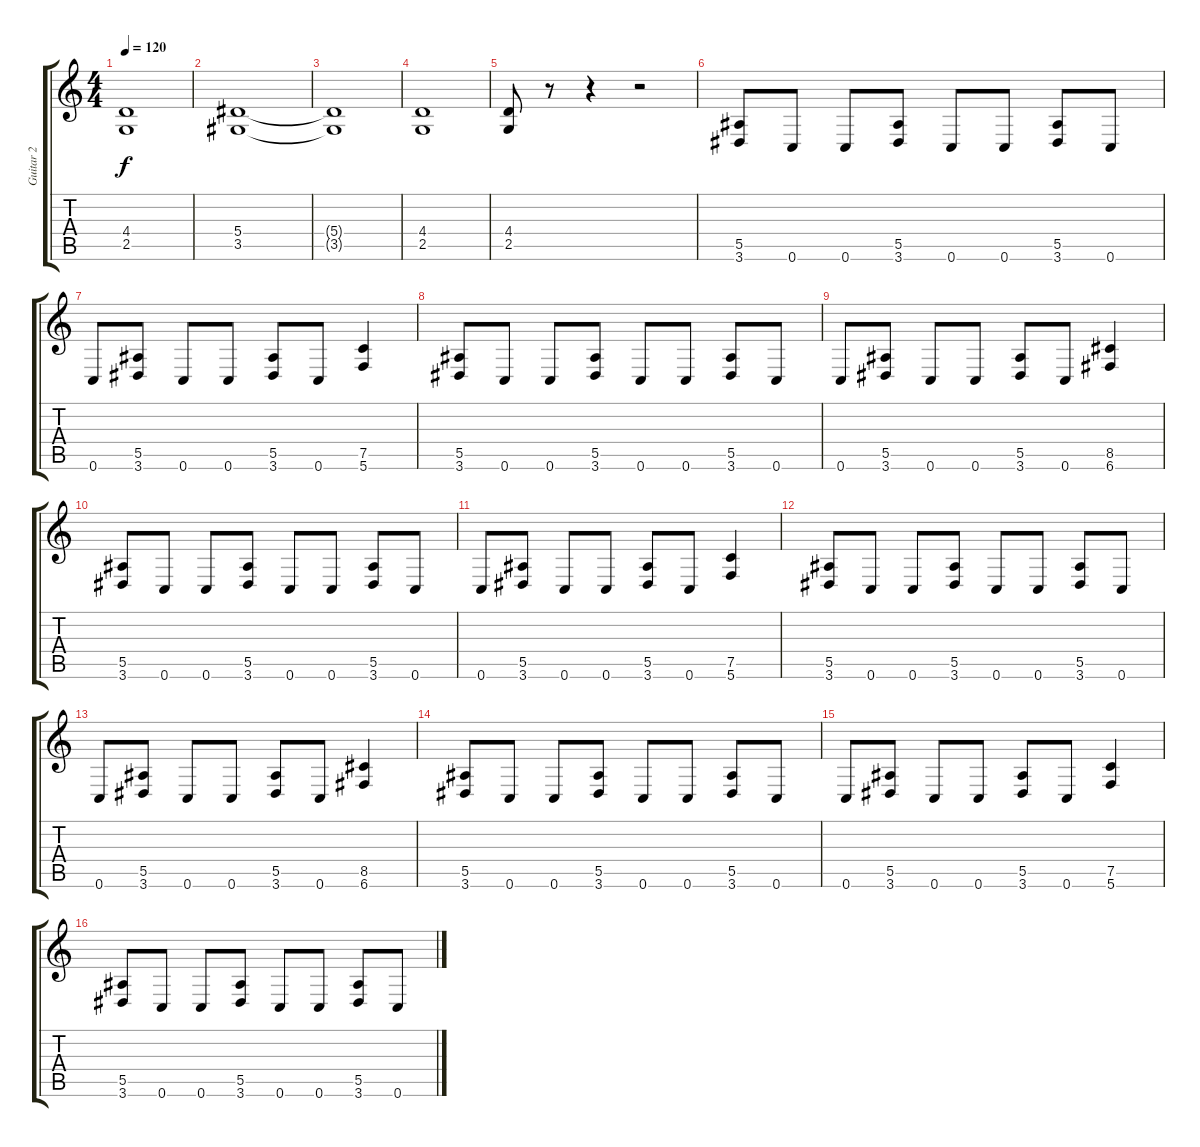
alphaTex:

\track ("Guitar 2" "Guitar 2") {instrument distortionguitar}
\staff {score tabs}
\tuning (C4 G3 Eb3 Bb2 F2 C2) {hide}
\ts (4 4)
\tempo 120
\clef g2
\ks c
(4.4{t} 2.5{t}).1{dy f} |
(5.4 3.5).1 |
(5.4{t} 3.5{t}).1 |
(4.4 2.5).1 |
(4.4 2.5).8 r.8 r.4 r.2 |
(5.5 3.6).8 0.6.8 0.6.8 (5.5 3.6).8 0.6.8 0.6.8 (5.5 3.6).8 0.6.8 |
0.6.8 (5.5 3.6).8 0.6.8 0.6.8 (5.5 3.6).8 0.6.8 (7.5 5.6).4 |
(5.5 3.6).8 0.6.8 0.6.8 (5.5 3.6).8 0.6.8 0.6.8 (5.5 3.6).8 0.6.8 |
0.6.8 (5.5 3.6).8 0.6.8 0.6.8 (5.5 3.6).8 0.6.8 (8.5 6.6).4 |
(5.5 3.6).8 0.6.8 0.6.8 (5.5 3.6).8 0.6.8 0.6.8 (5.5 3.6).8 0.6.8 |
0.6.8 (5.5 3.6).8 0.6.8 0.6.8 (5.5 3.6).8 0.6.8 (7.5 5.6).4 |
(5.5 3.6).8 0.6.8 0.6.8 (5.5 3.6).8 0.6.8 0.6.8 (5.5 3.6).8 0.6.8 |
0.6.8 (5.5 3.6).8 0.6.8 0.6.8 (5.5 3.6).8 0.6.8 (8.5 6.6).4 |
(5.5 3.6).8 0.6.8 0.6.8 (5.5 3.6).8 0.6.8 0.6.8 (5.5 3.6).8 0.6.8 |
0.6.8 (5.5 3.6).8 0.6.8 0.6.8 (5.5 3.6).8 0.6.8 (7.5 5.6).4 |
(5.5 3.6).8 0.6.8 0.6.8 (5.5 3.6).8 0.6.8 0.6.8 (5.5 3.6).8 0.6.8
